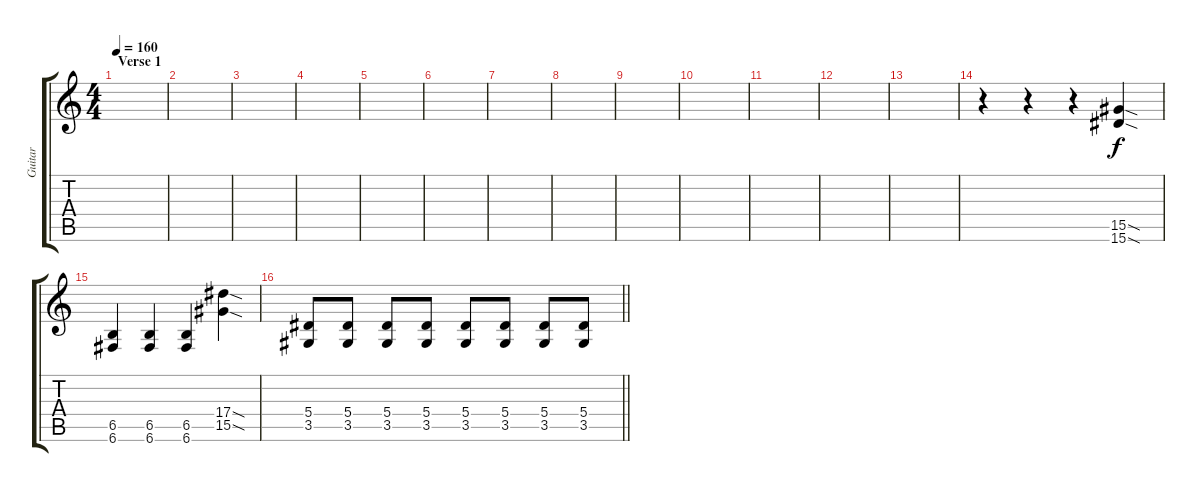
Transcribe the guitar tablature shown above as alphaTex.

\track ("Guitar" "Guitar") {instrument distortionguitar}
\staff {score tabs}
\tuning (C4 G3 Eb3 Bb2 F2 C2) {hide}
\ts (4 4)
\section ("" "Verse 1")
\tempo 160
\clef g2
\ks c
|
|
|
|
|
|
|
|
|
|
|
|
|
r.4 r.4 r.4 (15.5{sod} 15.6{sod}).4 |
(6.5 6.6).4 (6.5 6.6).4 (6.5 6.6).4 (17.4{sod} 15.5{sod}).4 |
\barLineRight lightlight
(5.4 3.5).8 (5.4 3.5).8 (5.4 3.5).8 (5.4 3.5).8 (5.4 3.5).8 (5.4 3.5).8 (5.4 3.5).8 (5.4 3.5).8
